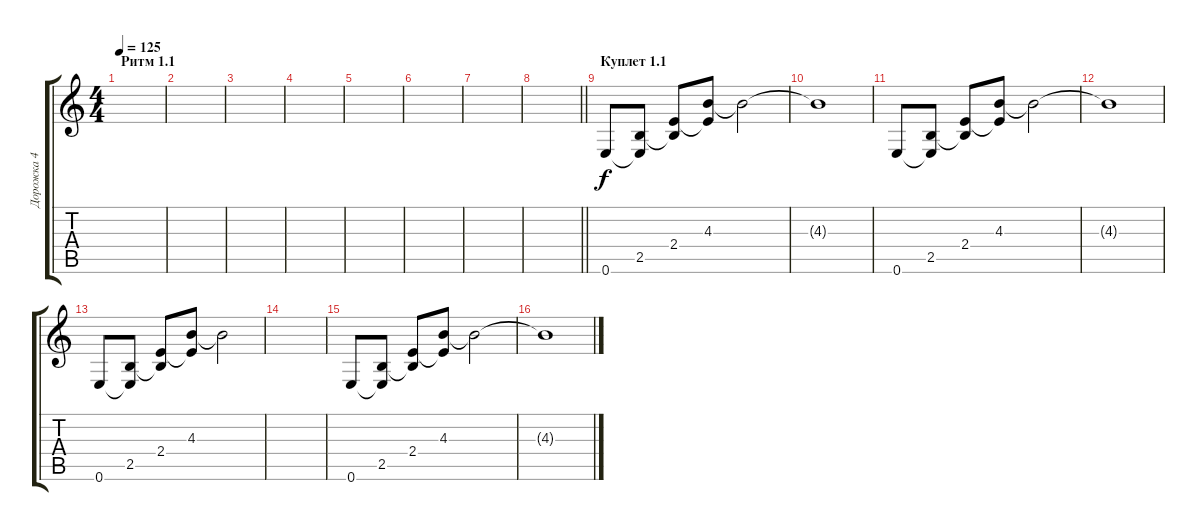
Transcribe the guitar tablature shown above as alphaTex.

\track ("Дорожка 4" "Дорожка 4") {instrument electricguitarclean}
\staff {score tabs}
\tuning (E4 B3 G3 D3 A2 E2) {hide}
\ts (4 4)
\section ("" "Ритм 1.1")
\tempo 125
\clef g2
\ks c
|
|
|
|
|
|
|
\barLineRight lightlight
|
\section ("" "Куплет 1.1")
0.6.8 (2.5 0.6{t}).8 (2.4 2.5{t}).8 (4.3 2.4{t}).8 4.3{t}.2 |
4.3{t}.1 |
0.6.8 (2.5 0.6{t}).8 (2.4 2.5{t}).8 (4.3 2.4{t}).8 4.3{t}.2 |
4.3{t}.1 |
0.6.8 (2.5 0.6{t}).8 (2.4 2.5{t}).8 (4.3 2.4{t}).8 4.3{t}.2 |
|
0.6.8 (2.5 0.6{t}).8 (2.4 2.5{t}).8 (4.3 2.4{t}).8 4.3{t}.2 |
4.3{t}.1
